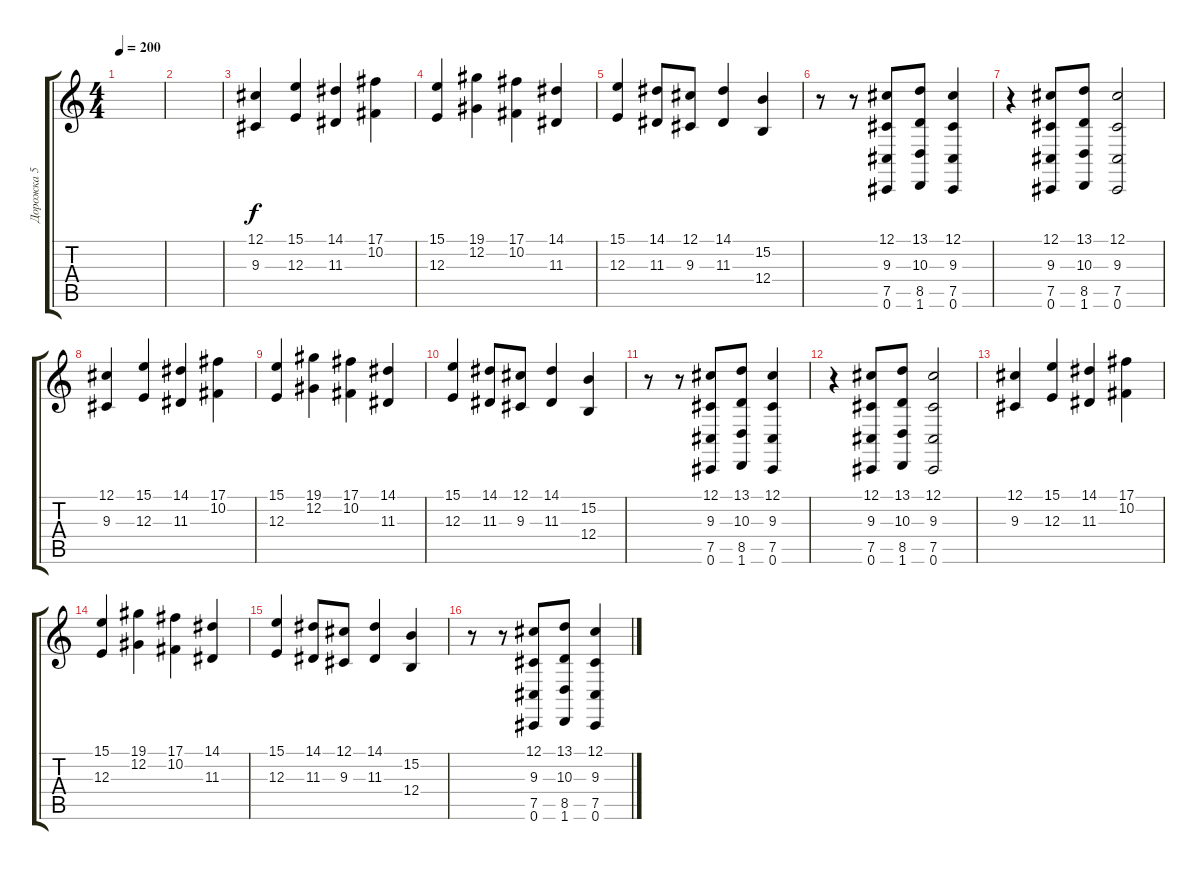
\track ("Дорожка 5" "Дорожка 5") {instrument tremolostrings}
\staff {score tabs}
\tuning (Db4 Ab3 E3 B2 Gb2 Db2) {hide}
\ts (4 4)
\tempo 200
\clef g2
\ks c
|
|
(12.1 9.3).4 (15.1 12.3).4 (14.1 11.3).4 (17.1 10.2).4 |
(15.1 12.3).4 (19.1 12.2).4 (17.1 10.2).4 (14.1 11.3).4 |
(15.1 12.3).4 (14.1 11.3).8 (12.1 9.3).8 (14.1 11.3).4 (15.2 12.4).4 |
r.8 r.8 (12.1 9.3 7.5 0.6).8 (13.1 10.3 8.5 1.6).8 (12.1 9.3 7.5 0.6).4 |
r.4 (12.1 9.3 7.5 0.6).8 (13.1 10.3 8.5 1.6).8 (12.1 9.3 7.5 0.6).2 |
(12.1 9.3).4 (15.1 12.3).4 (14.1 11.3).4 (17.1 10.2).4 |
(15.1 12.3).4 (19.1 12.2).4 (17.1 10.2).4 (14.1 11.3).4 |
(15.1 12.3).4 (14.1 11.3).8 (12.1 9.3).8 (14.1 11.3).4 (15.2 12.4).4 |
r.8 r.8 (12.1 9.3 7.5 0.6).8 (13.1 10.3 8.5 1.6).8 (12.1 9.3 7.5 0.6).4 |
r.4 (12.1 9.3 7.5 0.6).8 (13.1 10.3 8.5 1.6).8 (12.1 9.3 7.5 0.6).2 |
(12.1 9.3).4 (15.1 12.3).4 (14.1 11.3).4 (17.1 10.2).4 |
(15.1 12.3).4 (19.1 12.2).4 (17.1 10.2).4 (14.1 11.3).4 |
(15.1 12.3).4 (14.1 11.3).8 (12.1 9.3).8 (14.1 11.3).4 (15.2 12.4).4 |
r.8 r.8 (12.1 9.3 7.5 0.6).8 (13.1 10.3 8.5 1.6).8 (12.1 9.3 7.5 0.6).4
